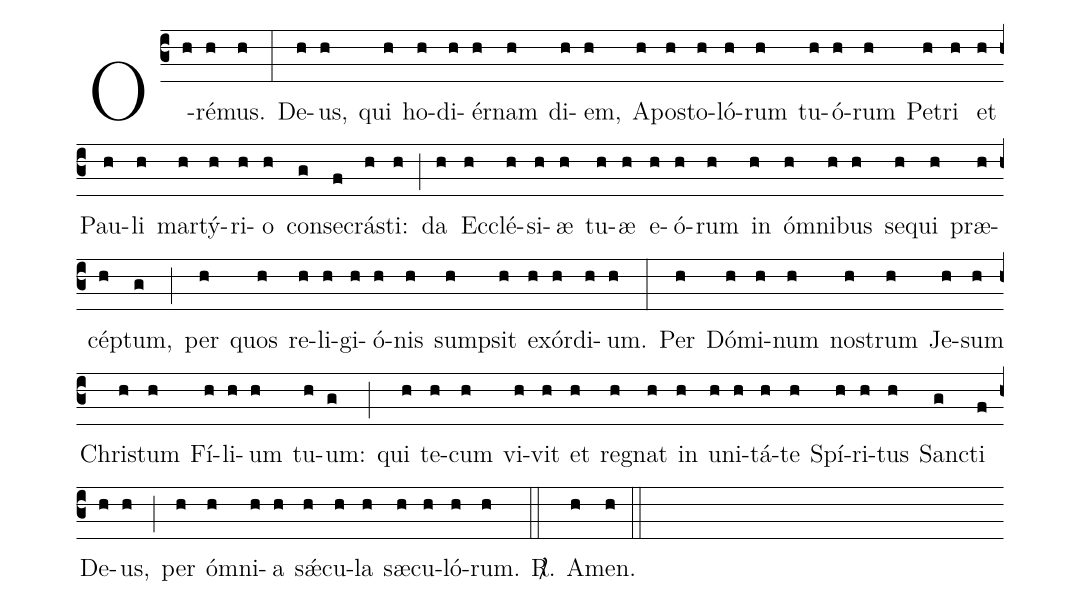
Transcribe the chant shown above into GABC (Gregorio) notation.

%%
(c3) O(h)ré(h)mus.(h) (:) De(h)us,(h) qui(h) ho(h)di(h)ér(h)nam(h) di(h)em,(h) A(h)po(h)sto(h)ló(h)rum(h) tu(h)ó(h)rum(h) Pe(h)tri(h) et(h) Pau(h)li(h) mar(h)tý(h)ri(h)o(h) con(g)se(f)crá(h)sti:(h) (;) da(h) Ec(h)clé(h)si(h)æ(h) tu(h)æ(h) e(h)ó(h)rum(h) in(h) ó(h)mni(h)bus(h) se(h)qui(h) præ(h)cép(h)tum,(g) (;) per(h) quos(h) re(h)li(h)gi(h)ó(h)nis(h) sum(h)psit(h) ex(h)ór(h)di(h)um.(h) (:) Per(h) Dó(h)mi(h)num(h) no(h)strum(h) Je(h)sum(h) Chri(h)stum(h) Fí(h)li(h)um(h) tu(h)um:(g) (;) qui(h) te(h)cum(h) vi(h)vit(h) et(h) re(h)gnat(h) in(h) u(h)ni(h)tá(h)te(h) Spí(h)ri(h)tus(h) San(g)cti(f) De(h)us,(h) (;) per(h) ó(h)mni(h)a(h) s<sp>'ae</sp>(h)cu(h)la(h) sæ(h)cu(h)ló(h)rum.(h) <sp>R/</sp>.(::) A(h)men.(h) (::)
